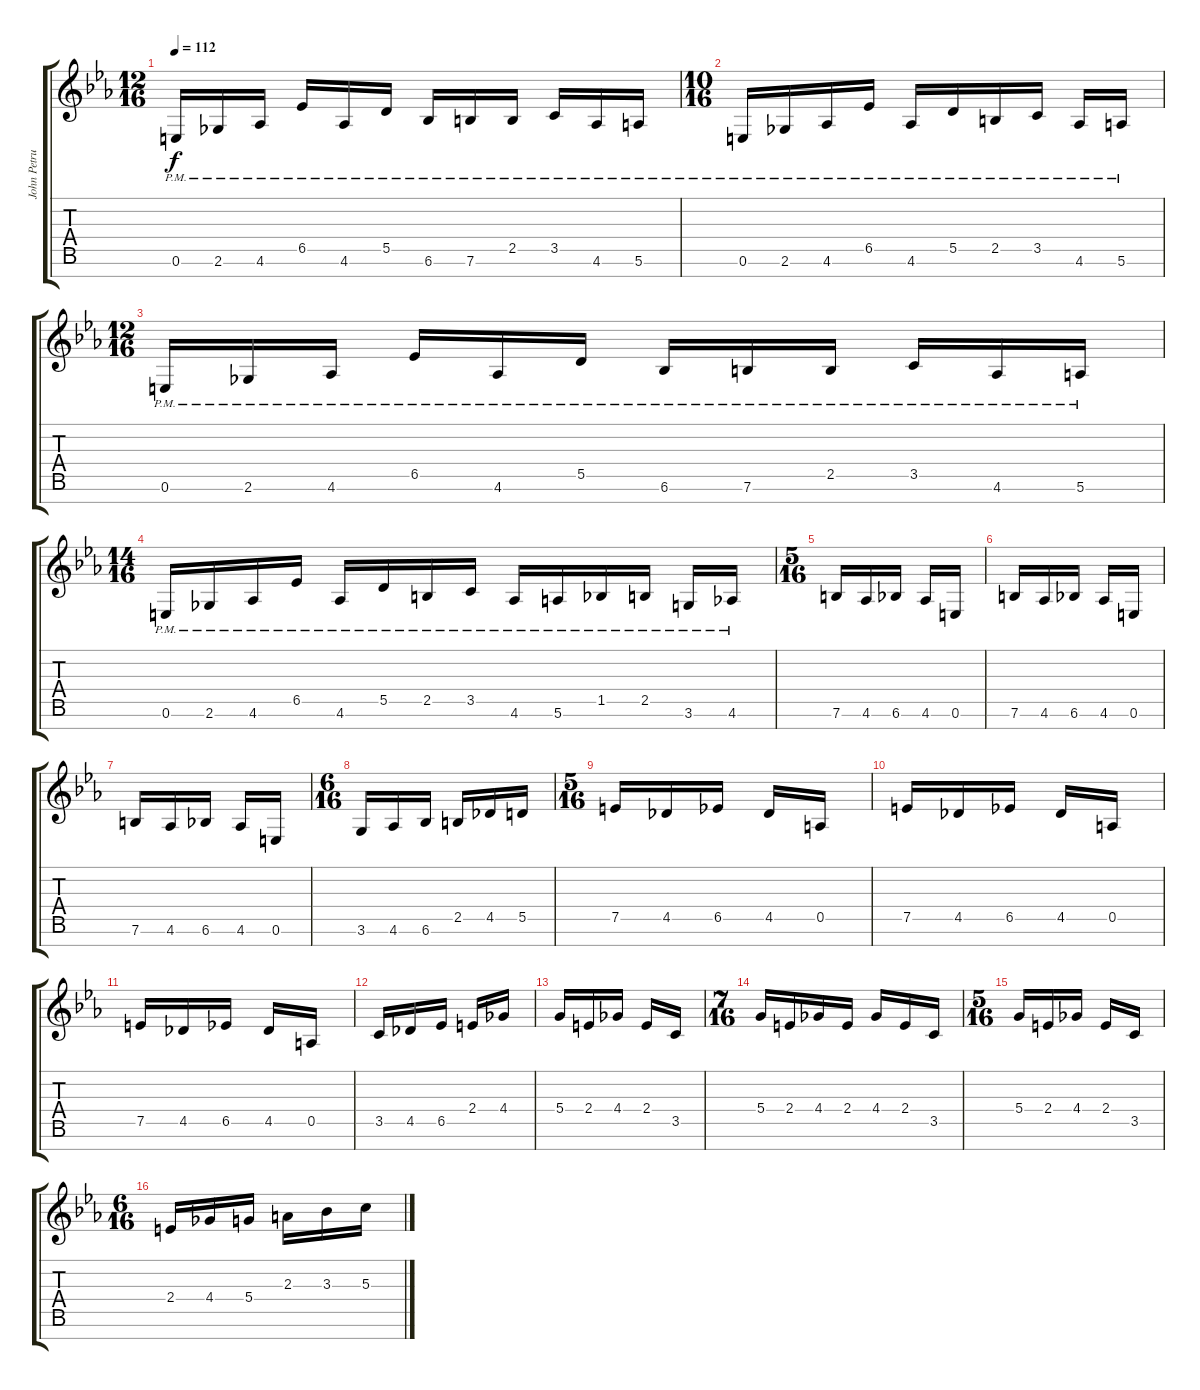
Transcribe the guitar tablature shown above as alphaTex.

\track ("John Petrucci" "John Petru") {instrument acousticguitarsteel}
\staff {score tabs}
\tuning (E4 B3 G3 D3 A2 E2 B1) {hide}
\ts (12 16)
\tempo 112
\clef g2
\ks eb
0.6{pm}.16{dy f} 2.6{pm}.16 4.6{pm}.16 6.5{pm}.16 4.6{pm}.16 5.5{pm}.16 6.6{pm}.16 7.6{pm}.16 2.5{pm}.16 3.5{pm}.16 4.6{pm}.16 5.6{pm}.16 |
\ts (10 16)
0.6{pm}.16 2.6{pm}.16 4.6{pm}.16 6.5{pm}.16 4.6{pm}.16 5.5{pm}.16 2.5{pm}.16 3.5{pm}.16 4.6{pm}.16 5.6{pm}.16 |
\ts (12 16)
0.6{pm}.16 2.6{pm}.16 4.6{pm}.16 6.5{pm}.16 4.6{pm}.16 5.5{pm}.16 6.6{pm}.16 7.6{pm}.16 2.5{pm}.16 3.5{pm}.16 4.6{pm}.16 5.6{pm}.16 |
\ts (14 16)
0.6{pm}.16 2.6{pm}.16 4.6{pm}.16 6.5{pm}.16 4.6{pm}.16 5.5{pm}.16 2.5{pm}.16 3.5{pm}.16 4.6{pm}.16 5.6{pm}.16 1.5{pm}.16 2.5{pm}.16 3.6{pm}.16 4.6{pm}.16 |
\ts (5 16)
7.6.16 4.6.16 6.6.16 4.6.16 0.6.16 |
7.6.16 4.6.16 6.6.16 4.6.16 0.6.16 |
7.6.16 4.6.16 6.6.16 4.6.16 0.6.16 |
\ts (6 16)
3.6.16 4.6.16 6.6.16 2.5.16 4.5.16 5.5.16 |
\ts (5 16)
7.5.16 4.5.16 6.5.16 4.5.16 0.5.16 |
7.5.16 4.5.16 6.5.16 4.5.16 0.5.16 |
7.5.16 4.5.16 6.5.16 4.5.16 0.5.16 |
3.5.16 4.5.16 6.5.16 2.4.16 4.4.16 |
5.4.16 2.4.16 4.4.16 2.4.16 3.5.16 |
\ts (7 16)
5.4.16 2.4.16 4.4.16 2.4.16 4.4.16 2.4.16 3.5.16 |
\ts (5 16)
5.4.16 2.4.16 4.4.16 2.4.16 3.5.16 |
\ts (6 16)
2.4.16 4.4.16 5.4.16 2.3.16 3.3.16 5.3.16
